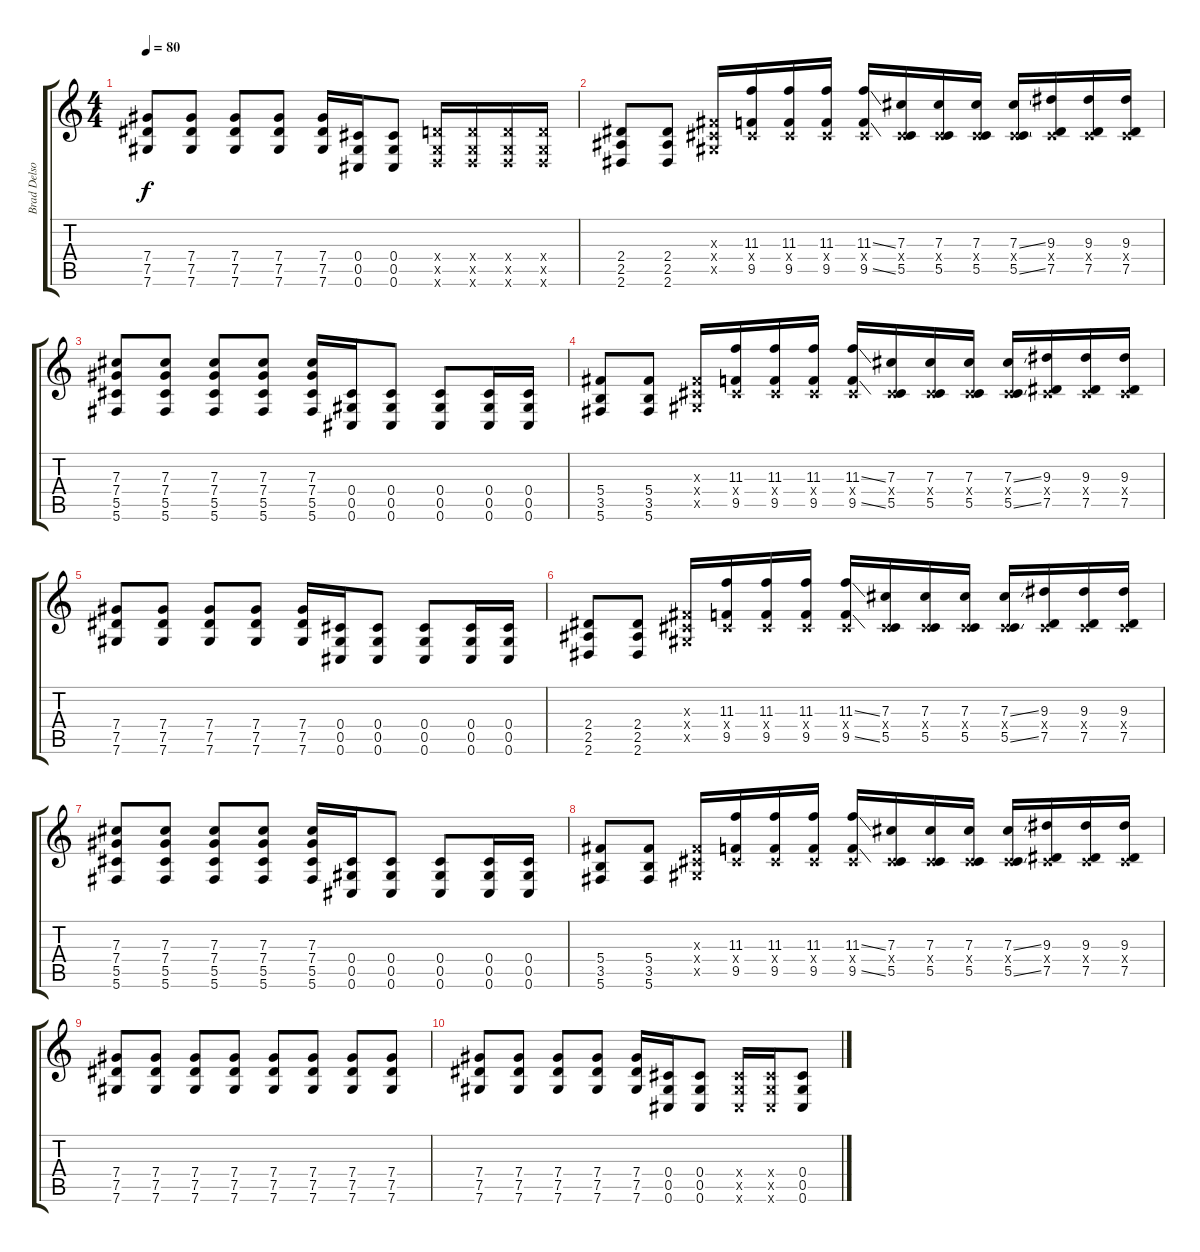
\track ("Brad Delson" "Brad Delso") {instrument distortionguitar}
\staff {score tabs}
\tuning (Eb4 Bb3 Gb3 Db3 Ab2 Db2) {hide}
\ts (4 4)
\tempo 80
\clef g2
\ks c
(7.4 7.5 7.6).8{dy f} (7.4 7.5 7.6).8 (7.4 7.5 7.6).8 (7.4 7.5 7.6).8 (7.4 7.5 7.6).16 (0.4 0.5 0.6).16 (0.4 0.5 0.6).8 (1.4{x} 0.5{x} 1.6{x}).16 (1.4{x} 0.5{x} 1.6{x}).16 (1.4{x} 0.5{x} 1.6{x}).16 (1.4{x} 0.5{x} 1.6{x}).16 |
(2.4 2.5 2.6).8 (2.4 2.5 2.6).8 (0.3{x} 0.4{x} 0.5{x}).16 (11.3 0.4{x} 9.5).16 (11.3 0.4{x} 9.5).16 (11.3 0.4{x} 9.5).16 (11.3{ss} 0.4{x} 9.5{ss}).16 (7.3 0.4{x} 5.5).16 (7.3 0.4{x} 5.5).16 (7.3 0.4{x} 5.5).16 (7.3{ss} 0.4{x} 5.5{ss}).16 (9.3 0.4{x} 7.5).16 (9.3 0.4{x} 7.5).16 (9.3 0.4{x} 7.5).16 |
(7.3 7.4 5.5 5.6).8 (7.3 7.4 5.5 5.6).8 (7.3 7.4 5.5 5.6).8 (7.3 7.4 5.5 5.6).8 (7.3 7.4 5.5 5.6).16 (0.4 0.5 0.6).16 (0.4 0.5 0.6).8 (0.4 0.5 0.6).8 (0.4 0.5 0.6).16 (0.4 0.5 0.6).16 |
(5.4 3.5 5.6).8 (5.4 3.5 5.6).8 (0.3{x} 0.4{x} 0.5{x}).16 (11.3 0.4{x} 9.5).16 (11.3 0.4{x} 9.5).16 (11.3 0.4{x} 9.5).16 (11.3{ss} 0.4{x} 9.5{ss}).16 (7.3 0.4{x} 5.5).16 (7.3 0.4{x} 5.5).16 (7.3 0.4{x} 5.5).16 (7.3{ss} 0.4{x} 5.5{ss}).16 (9.3 0.4{x} 7.5).16 (9.3 0.4{x} 7.5).16 (9.3 0.4{x} 7.5).16 |
(7.4 7.5 7.6).8 (7.4 7.5 7.6).8 (7.4 7.5 7.6).8 (7.4 7.5 7.6).8 (7.4 7.5 7.6).16 (0.4 0.5 0.6).16 (0.4 0.5 0.6).8 (0.4 0.5 0.6).8 (0.4 0.5 0.6).16 (0.4 0.5 0.6).16 |
(2.4 2.5 2.6).8 (2.4 2.5 2.6).8 (0.3{x} 0.4{x} 0.5{x}).16 (11.3 0.4{x} 9.5).16 (11.3 0.4{x} 9.5).16 (11.3 0.4{x} 9.5).16 (11.3{ss} 0.4{x} 9.5{ss}).16 (7.3 0.4{x} 5.5).16 (7.3 0.4{x} 5.5).16 (7.3 0.4{x} 5.5).16 (7.3{ss} 0.4{x} 5.5{ss}).16 (9.3 0.4{x} 7.5).16 (9.3 0.4{x} 7.5).16 (9.3 0.4{x} 7.5).16 |
(7.3 7.4 5.5 5.6).8 (7.3 7.4 5.5 5.6).8 (7.3 7.4 5.5 5.6).8 (7.3 7.4 5.5 5.6).8 (7.3 7.4 5.5 5.6).16 (0.4 0.5 0.6).16 (0.4 0.5 0.6).8 (0.4 0.5 0.6).8 (0.4 0.5 0.6).16 (0.4 0.5 0.6).16 |
(5.4 3.5 5.6).8 (5.4 3.5 5.6).8 (0.3{x} 0.4{x} 0.5{x}).16 (11.3 0.4{x} 9.5).16 (11.3 0.4{x} 9.5).16 (11.3 0.4{x} 9.5).16 (11.3{ss} 0.4{x} 9.5{ss}).16 (7.3 0.4{x} 5.5).16 (7.3 0.4{x} 5.5).16 (7.3 0.4{x} 5.5).16 (7.3{ss} 0.4{x} 5.5{ss}).16 (9.3 0.4{x} 7.5).16 (9.3 0.4{x} 7.5).16 (9.3 0.4{x} 7.5).16 |
(7.4 7.5 7.6).8 (7.4 7.5 7.6).8 (7.4 7.5 7.6).8 (7.4 7.5 7.6).8 (7.4 7.5 7.6).8 (7.4 7.5 7.6).8 (7.4 7.5 7.6).8 (7.4 7.5 7.6).8 |
(7.4 7.5 7.6).8 (7.4 7.5 7.6).8 (7.4 7.5 7.6).8 (7.4 7.5 7.6).8 (7.4 7.5 7.6).16 (0.4 0.5 0.6).16 (0.4 0.5 0.6).8 (0.4{x} 0.5{x} 0.6{x}).16 (0.4{x} 0.5{x} 0.6{x}).16 (0.4 0.5 0.6).8
